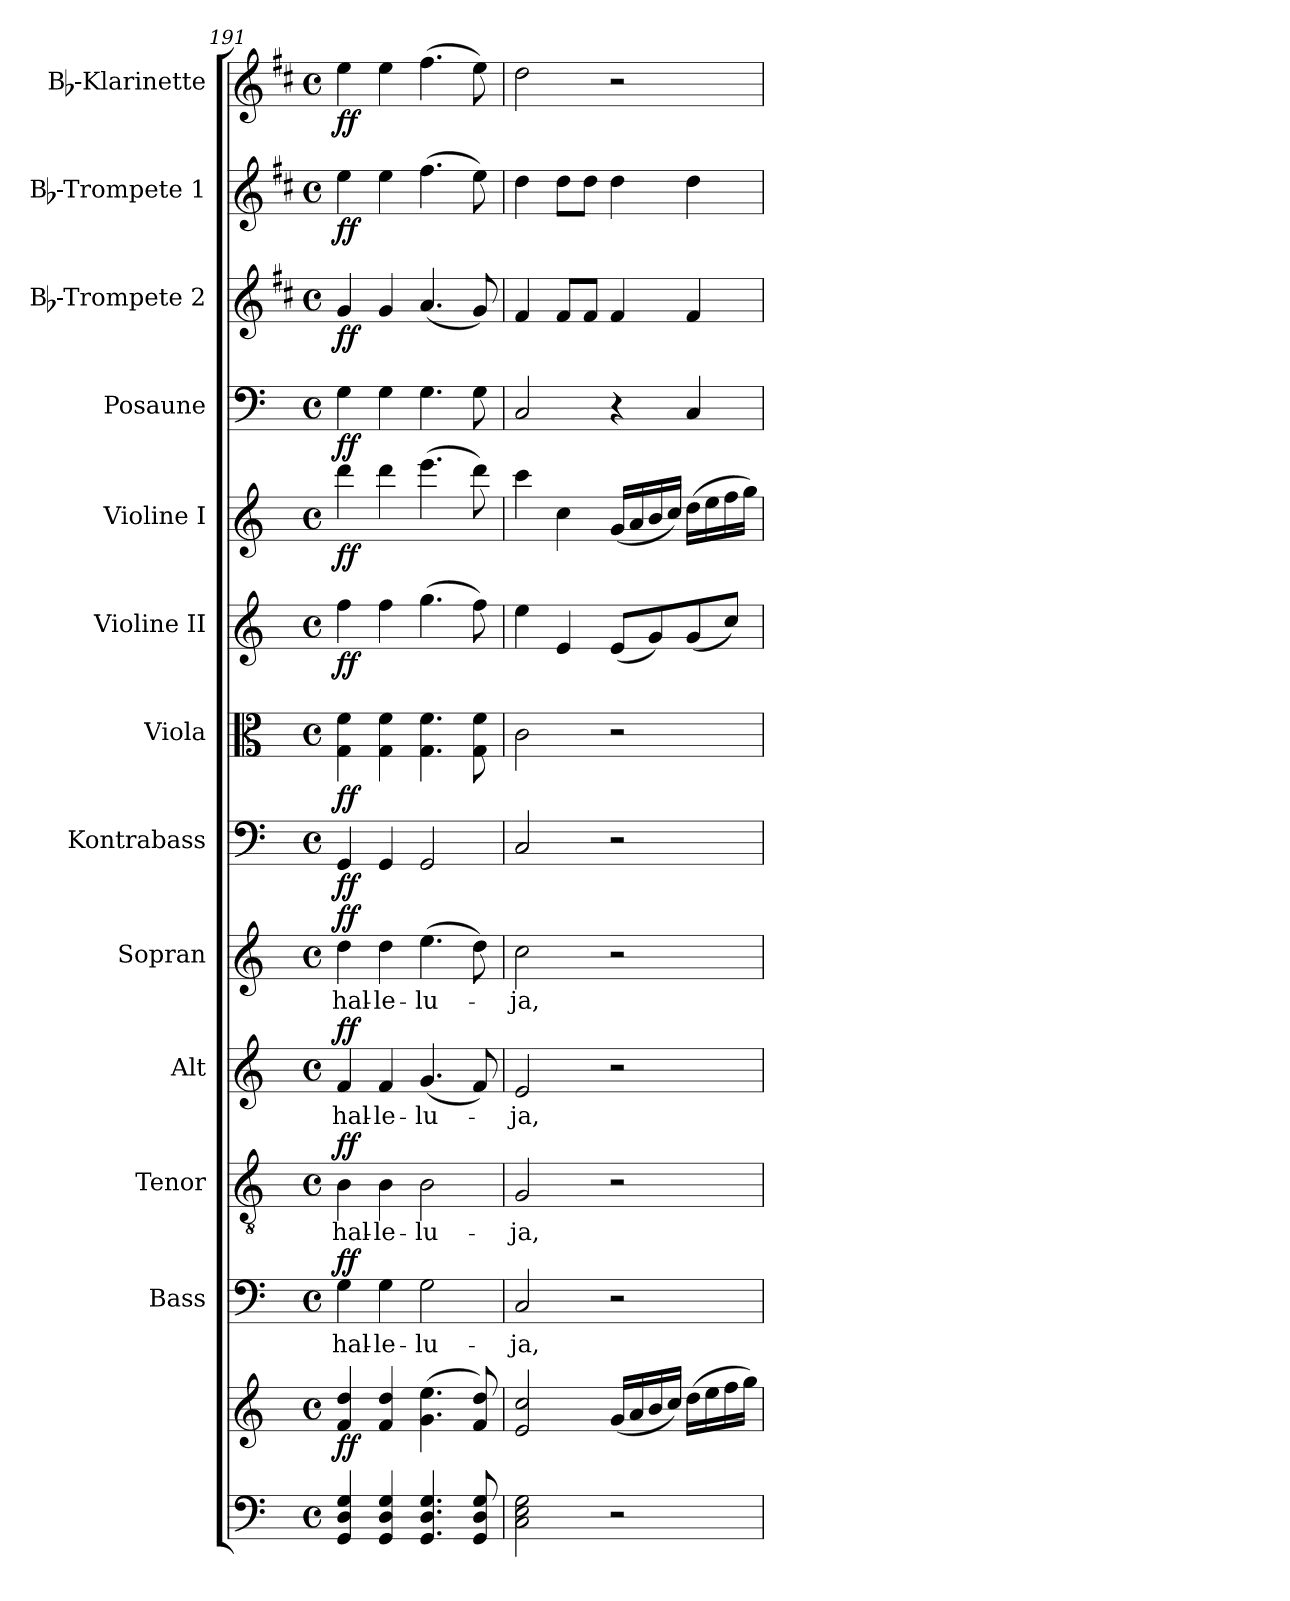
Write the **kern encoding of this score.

**kern	**kern	**dynam	**kern	**text	**dynam	**kern	**text	**dynam	**kern	**text	**dynam	**kern	**text	**dynam	**kern	**dynam	**kern	**dynam	**kern	**dynam	**kern	**dynam	**kern	**dynam	**kern	**dynam	**kern	**dynam	**kern	**dynam
*part13	*part13	*part13	*part12	*part12	*part12	*part11	*part11	*part11	*part10	*part10	*part10	*part9	*part9	*part9	*part8	*part8	*part7	*part7	*part6	*part6	*part5	*part5	*part4	*part4	*part3	*part3	*part2	*part2	*part1	*part1
*staff14	*staff13	*staff13/14	*staff12	*staff12	*staff12	*staff11	*staff11	*staff11	*staff10	*staff10	*staff10	*staff9	*staff9	*staff9	*staff8	*staff8	*staff7	*staff7	*staff6	*staff6	*staff5	*staff5	*staff4	*staff4	*staff3	*staff3	*staff2	*staff2	*staff1	*staff1
*	*	*	*I"Bass	*	*	*I"Tenor	*	*	*I"Alt	*	*	*I"Sopran	*	*	*I"Kontrabass	*	*I"Viola	*	*I"Violine II	*	*I"Violine I	*	*I"Posaune	*	*I"Bb-Trompete 2	*	*I"Bb-Trompete 1	*	*I"Bb-Klarinette	*
*	*	*	*I'B.	*	*	*I'T.	*	*	*I'A.	*	*	*I'S.	*	*	*I'Kb.	*	*I'Vla.	*	*I'Vl. II	*	*I'Vl. I	*	*I'Pos.	*	*I'Bb Trp. 2	*	*I'Bb Trp. 1	*	*I'Bb Kl.	*
*clefF4	*clefG2	*	*clefF4	*	*	*clefGv2	*	*	*clefG2	*	*	*clefG2	*	*	*clefF4	*	*clefC3	*	*clefG2	*	*clefG2	*	*clefF4	*	*clefG2	*	*clefG2	*	*clefG2	*
*	*	*	*	*	*	*	*	*	*	*	*	*	*	*	*ITrd7c12	*	*	*	*	*	*	*	*	*	*ITrd1c2	*	*ITrd1c2	*	*ITrd1c2	*
*k[]	*k[]	*	*k[]	*	*	*k[]	*	*	*k[]	*	*	*k[]	*	*	*k[]	*	*k[]	*	*k[]	*	*k[]	*	*k[]	*	*k[]	*	*k[]	*	*k[]	*
*C:	*C:	*	*C:	*	*	*C:	*	*	*C:	*	*	*C:	*	*	*C:	*	*C:	*	*C:	*	*C:	*	*C:	*	*C:	*	*C:	*	*C:	*
*M4/4	*M4/4	*	*M4/4	*	*	*M4/4	*	*	*M4/4	*	*	*M4/4	*	*	*M4/4	*	*M4/4	*	*M4/4	*	*M4/4	*	*M4/4	*	*M4/4	*	*M4/4	*	*M4/4	*
*met(c)	*met(c)	*	*met(c)	*	*	*met(c)	*	*	*met(c)	*	*	*met(c)	*	*	*met(c)	*	*met(c)	*	*met(c)	*	*met(c)	*	*met(c)	*	*met(c)	*	*met(c)	*	*met(c)	*
=191	=191	=191	=191	=191	=191	=191	=191	=191	=191	=191	=191	=191	=191	=191	=191	=191	=191	=191	=191	=191	=191	=191	=191	=191	=191	=191	=191	=191	=191	=191
!	!	!LO:DY:b	!	!LO:LY:b	!LO:DY:a	!	!LO:LY:b	!LO:DY:a	!	!LO:LY:b	!LO:DY:a	!	!LO:LY:b	!LO:DY:a	!	!LO:DY:b	!	!LO:DY:b	!	!LO:DY:b	!	!LO:DY:b	!	!LO:DY:b	!	!LO:DY:b	!	!LO:DY:b	!	!LO:DY:b
4GG/ 4D/ 4G/	4f/ 4dd/	ff	4G\	hal-	ff	4B\	hal-	ff	4f/	hal-	ff	4dd\	hal-	ff	4GGG/	ff	4G\ 4f\	ff	4ff\	ff	4ddd\	ff	4G\	ff	4f/	ff	4dd\	ff	4dd\	ff
!	!	!	!	!LO:LY:b	!	!	!LO:LY:b	!	!	!LO:LY:b	!	!	!LO:LY:b	!	!	!	!	!	!	!	!	!	!	!	!	!	!	!	!	!
4GG/ 4D/ 4G/	4f/ 4dd/	.	4G\	-le-	.	4B\	-le-	.	4f/	-le-	.	4dd\	-le-	.	4GGG/	.	4G\ 4f\	.	4ff\	.	4ddd\	.	4G\	.	4f/	.	4dd\	.	4dd\	.
!	!	!	!	!LO:LY:b	!	!	!LO:LY:b	!	!	!LO:LY:b	!	!	!LO:LY:b	!	!	!	!	!	!	!	!	!	!	!	!	!	!	!	!	!
4.GG/ 4.D/ 4.G/	(>4.g\ 4.ee\	.	2G\	-lu-	.	2B\	-lu-	.	(<4.g/	-lu-	.	(>4.ee\	-lu-	.	2GGG/	.	4.G\ 4.f\	.	(>4.gg\	.	(>4.eee\	.	4.G\	.	(<4.g/	.	(>4.ee\	.	(>4.ee\	.
8GG/ 8D/ 8G/	8f/ 8dd/)	.	.	.	.	.	.	.	8f/)	.	.	8dd\)	.	.	.	.	8G\ 8f\	.	8ff\)	.	8ddd\)	.	8G\	.	8f/)	.	8dd\)	.	8dd\)	.
=192	=192	=192	=192	=192	=192	=192	=192	=192	=192	=192	=192	=192	=192	=192	=192	=192	=192	=192	=192	=192	=192	=192	=192	=192	=192	=192	=192	=192	=192	=192
!	!	!	!	!LO:LY:b	!	!	!LO:LY:b	!	!	!LO:LY:b	!	!	!LO:LY:b	!	!	!	!	!	!	!	!	!	!	!	!	!	!	!	!	!
2C\ 2E\ 2G\	2e/ 2cc/	.	2C/	-ja,	.	2G/	-ja,	.	2e/	-ja,	.	2cc\	-ja,	.	2CC/	.	2c\	.	4ee\	.	4ccc\	.	2C/	.	4e/	.	4cc\	.	2cc\	.
.	.	.	.	.	.	.	.	.	.	.	.	.	.	.	.	.	.	.	4e/	.	4cc\	.	.	.	8e/L	.	8cc\L	.	.	.
.	.	.	.	.	.	.	.	.	.	.	.	.	.	.	.	.	.	.	.	.	.	.	.	.	8e/J	.	8cc\J	.	.	.
2r	(<16g/LL	.	2r	.	.	2r	.	.	2r	.	.	2r	.	.	2r	.	2r	.	(<8e/L	.	(<16g/LL	.	4r	.	4e/	.	4cc\	.	2r	.
.	16a/	.	.	.	.	.	.	.	.	.	.	.	.	.	.	.	.	.	.	.	16a/	.	.	.	.	.	.	.	.	.
.	16b/	.	.	.	.	.	.	.	.	.	.	.	.	.	.	.	.	.	8g/)	.	16b/	.	.	.	.	.	.	.	.	.
.	16cc/JJ)	.	.	.	.	.	.	.	.	.	.	.	.	.	.	.	.	.	.	.	16cc/JJ)	.	.	.	.	.	.	.	.	.
.	(>16dd\LL	.	.	.	.	.	.	.	.	.	.	.	.	.	.	.	.	.	(<8g/	.	(>16dd\LL	.	4C/	.	4e/	.	4cc\	.	.	.
.	16ee\	.	.	.	.	.	.	.	.	.	.	.	.	.	.	.	.	.	.	.	16ee\	.	.	.	.	.	.	.	.	.
.	16ff\	.	.	.	.	.	.	.	.	.	.	.	.	.	.	.	.	.	8cc/J)	.	16ff\	.	.	.	.	.	.	.	.	.
.	16gg\JJ)	.	.	.	.	.	.	.	.	.	.	.	.	.	.	.	.	.	.	.	16gg\JJ)	.	.	.	.	.	.	.	.	.
=	=	=	=	=	=	=	=	=	=	=	=	=	=	=	=	=	=	=	=	=	=	=	=	=	=	=	=	=	=	=
*-	*-	*-	*-	*-	*-	*-	*-	*-	*-	*-	*-	*-	*-	*-	*-	*-	*-	*-	*-	*-	*-	*-	*-	*-	*-	*-	*-	*-	*-	*-
